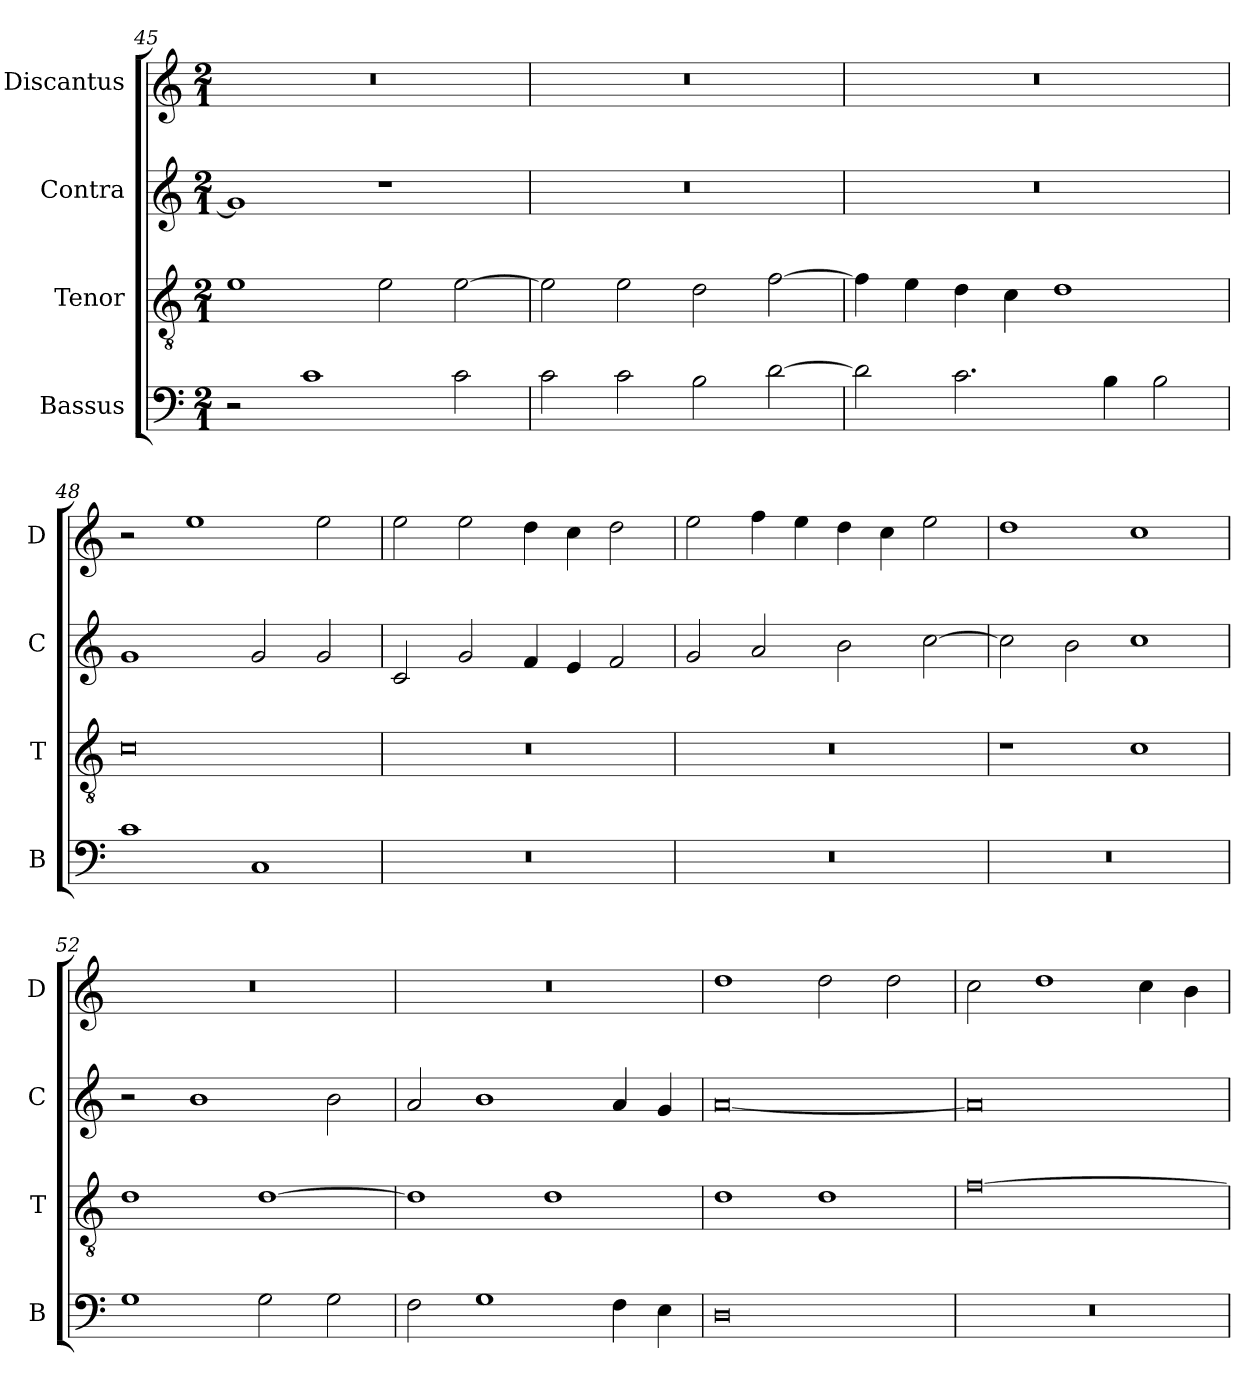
**kern	**kern	**kern	**kern
*part4	*part3	*part2	*part1
*staff4	*staff3	*staff2	*staff1
*I"Bassus	*I"Tenor	*I"Contra	*I"Discantus
*I'B	*I'T	*I'C	*I'D
*clefF4	*clefGv2	*clefG2	*clefG2
*k[]	*k[]	*k[]	*k[]
*M2/1	*M2/1	*M2/1	*M2/1
=45	=45	=45	=45
2r	1e	1g]	0r
1c	.	.	.
.	2e\	1r	.
2c\	[2e\	.	.
=46	=46	=46	=46
2c\	2e\]	0r	0r
2c\	2e\	.	.
2B\	2d\	.	.
[2d\	[2f\	.	.
=47	=47	=47	=47
2d\]	4f\]	0r	0r
.	4e\	.	.
2.c\	4d\	.	.
.	4c\	.	.
.	1d	.	.
4B\	.	.	.
2B\	.	.	.
=48	=48	=48	=48
1c	0c	1g	2r
.	.	.	1ee
1C	.	2g/	.
.	.	2g/	2ee\
=49	=49	=49	=49
0r	0r	2c/	2ee\
.	.	2g/	2ee\
.	.	4f/	4dd\
.	.	4e/	4cc\
.	.	2f/	2dd\
=50	=50	=50	=50
0r	0r	2g/	2ee\
.	.	2a/	4ff\
.	.	.	4ee\
.	.	2b\	4dd\
.	.	.	4cc\
.	.	[2cc\	2ee\
=51	=51	=51	=51
0r	1r	2cc\]	1dd
.	.	2b\	.
.	1c	1cc	1cc
=52	=52	=52	=52
1G	1d	2r	0r
.	.	1b	.
2G\	[1d	.	.
2G\	.	2b\	.
=53	=53	=53	=53
2F\	1d]	2a/	0r
1G	.	1b	.
.	1d	.	.
4F\	.	4a/	.
4E\	.	4g/	.
=54	=54	=54	=54
0D	1d	[0a	1dd
.	1d	.	2dd\
.	.	.	2dd\
=55	=55	=55	=55
0r	[0f	0a]	2cc\
.	.	.	1dd
.	.	.	4cc\
.	.	.	4b\
=	=	=	=
*-	*-	*-	*-
